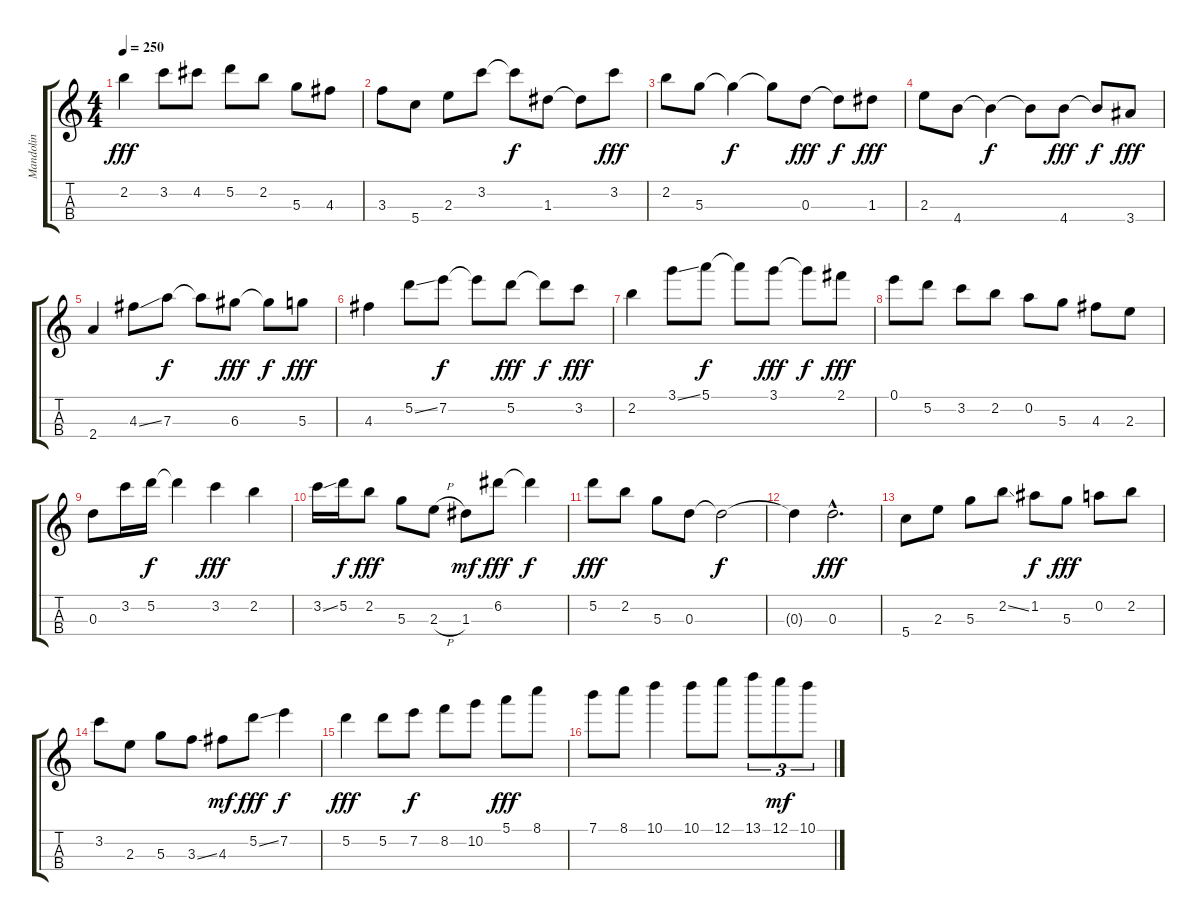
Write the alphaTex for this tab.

\track ("Mandolin" "Mandolin") {instrument acousticguitarsteel}
\staff {score tabs}
\tuning (E5 A4 D4 G3) {hide}
\ts (4 4)
\tempo 250
\clef g2
\ks c
2.2.4{dy fff} 3.2.8 4.2.8 5.2.8 2.2.8 5.3.8 4.3.8 |
3.3.8 5.4.8 2.3.8 3.2.8 3.2{t}.8{dy f} 1.3.8 1.3{t}.8 3.2.8{dy fff} |
2.2.8 5.3.8 5.3{t}.4{dy f} 5.3{t}.8 0.3.8{dy fff} 0.3{t}.8{dy f} 1.3.8{dy fff} |
2.3.8 4.4.8 4.4{t}.4{dy f} 4.4{t}.8 4.4.8{dy fff} 4.4{t}.8{dy f} 3.4.8{dy fff} |
2.4.4 4.3{ss}.8 7.3.8{dy f} 7.3{t}.8 6.3.8{dy fff} 6.3{t}.8{dy f} 5.3.8{dy fff} |
4.3.4 5.2{ss}.8 7.2.8{dy f} 7.2{t}.8 5.2.8{dy fff} 5.2{t}.8{dy f} 3.2.8{dy fff} |
2.2.4 3.1{ss}.8 5.1.8{dy f} 5.1{t}.8 3.1.8{dy fff} 3.1{t}.8{dy f} 2.1.8{dy fff} |
0.1.8 5.2.8 3.2.8 2.2.8 0.2.8 5.3.8 4.3.8 2.3.8 |
0.3.8 3.2.16 5.2.16{dy f} 5.2{t}.4 3.2.4{dy fff} 2.2.4 |
3.2{ss}.16 5.2.16{dy f} 2.2.8{dy fff} 5.3.8 2.3{h}.8 1.3.8{dy mf} 6.2.8{dy fff} 6.2{t}.4{dy f} |
5.2.8{dy fff} 2.2.8 5.3.8 0.3.8 0.3{t}.2{dy f} |
0.3{t}.4 0.3{hac}.2{d dy fff} |
5.4.8 2.3.8 5.3.8 2.2{ss}.8 1.2.8{dy f} 5.3.8{dy fff} 0.2.8 2.2.8 |
3.2.8 2.3.8 5.3.8 3.3{ss}.8 4.3.8{dy mf} 5.2{ss}.8{dy fff} 7.2.4{dy f} |
5.2.4{dy fff} 5.2.8 7.2.8{dy f} 8.2.8 10.2.8 5.1.8{dy fff} 8.1.8 |
7.1.8 8.1.8 10.1.4 10.1.8 12.1.8 13.1.8{tu (3 2)} 12.1.8{tu (3 2) dy mf} 10.1.8{tu (3 2)}
